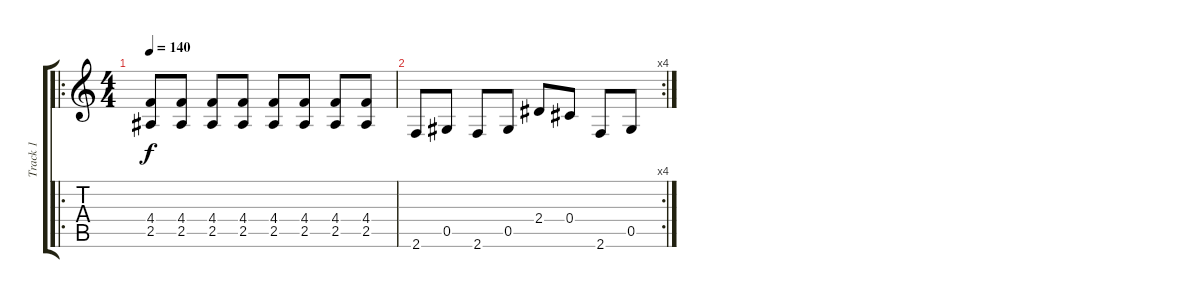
\track ("Track 1" "Track 1") {instrument distortionguitar}
\staff {score tabs}
\tuning (Eb4 Bb3 Gb3 Db3 Ab2 Eb2) {hide}
\ro
\ts (4 4)
\tempo 140
\clef g2
\ks c
(4.4 2.5).8{dy f instrument distortionguitar} (4.4 2.5).8 (4.4 2.5).8 (4.4 2.5).8 (4.4 2.5).8 (4.4 2.5).8 (4.4 2.5).8 (4.4 2.5).8 |
\rc 4
2.6.8 0.5.8 2.6.8 0.5.8 2.4.8 0.4.8 2.6.8 0.5.8
